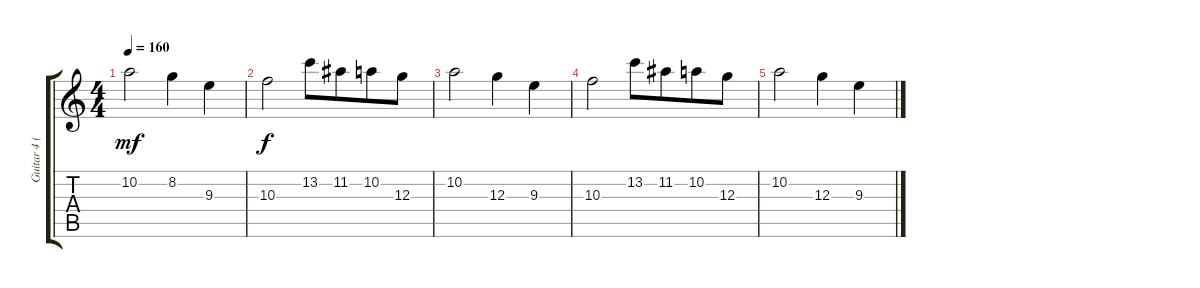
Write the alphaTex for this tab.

\track ("Guitar 4 (Electric)" "Guitar 4 (") {instrument overdrivenguitar}
\staff {score tabs}
\tuning (E4 B3 G3 D3 A2 E2) {hide}
\ts (4 4)
\tempo 160
\clef g2
\ks c
10.2.2{dy mf} 8.2.4 9.3.4 |
10.3.2{dy f} 13.2.8 11.2.8{beam merge} 10.2.8 12.3.8 |
10.2.2 12.3.4 9.3.4 |
10.3.2 13.2.8 11.2.8{beam merge} 10.2.8 12.3.8 |
10.2.2 12.3.4 9.3.4
